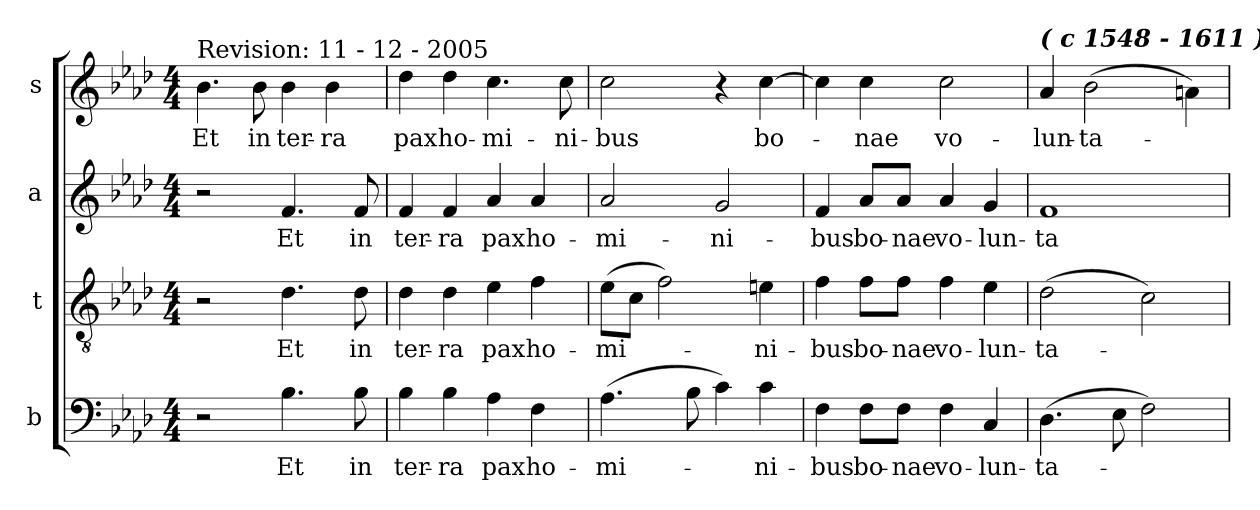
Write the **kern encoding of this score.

**kern	**text	**kern	**text	**kern	**text	**kern	**text
*part4	*part4	*part3	*part3	*part2	*part2	*part1	*part1
*staff4	*staff4	*staff3	*staff3	*staff2	*staff2	*staff1	*staff1
*I"b	*	*I"t	*	*I"a	*	*I"s	*
!!LO:PB:g=z
*clefF4	*	*clefGv2	*	*clefG2	*	*clefG2	*
*	*	*ITrd7c12	*	*	*	*	*
*k[b-e-a-d-]	*	*k[b-e-a-d-]	*	*k[b-e-a-d-]	*	*k[b-e-a-d-]	*
*f:	*	*f:	*	*f:	*	*f:	*
*M4/4	*	*M4/4	*	*M4/4	*	*M4/4	*
*MM120	*	*MM120	*	*MM120	*	*MM120	*
=1	=1	=1	=1	=1	=1	=1	=1
!	!	!	!	!	!	!LO:TX:a:t=Revision&colon;  11 - 12 - 2005	!
!	!	!	!	!	!	!	!LO:LY:b:color=#000000
2r	.	2r	.	2r	.	4.b-i\	Et
!	!	!	!	!	!	!	!LO:LY:b:color=#000000
.	.	.	.	.	.	8b-i\	in
!	!LO:LY:b:color=#000000	!	!	!	!	!	!
!	!	!	!LO:LY:b:color=#000000	!	!	!	!
!	!	!	!	!	!LO:LY:b:color=#000000	!	!
!	!	!	!	!	!	!	!LO:LY:b:color=#000000
4.B-i\	Et	4.D-i\	Et	4.fi/	Et	4b-i\	ter-
!	!	!	!	!	!	!	!LO:LY:b:color=#000000
.	.	.	.	.	.	4b-i\	-ra
!	!LO:LY:b:color=#000000	!	!	!	!	!	!
!	!	!	!LO:LY:b:color=#000000	!	!	!	!
!	!	!	!	!	!LO:LY:b:color=#000000	!	!
8B-i\	in	8D-i\	in	8fi/	in	.	.
=2	=2	=2	=2	=2	=2	=2	=2
!	!LO:LY:b:color=#000000	!	!	!	!	!	!
!	!	!	!LO:LY:b:color=#000000	!	!	!	!
!	!	!	!	!	!LO:LY:b:color=#000000	!	!
!	!	!	!	!	!	!	!LO:LY:b:color=#000000
4B-i\	ter-	4D-i\	ter-	4fi/	ter-	4dd-i\	pax
!	!LO:LY:b:color=#000000	!	!	!	!	!	!
!	!	!	!LO:LY:b:color=#000000	!	!	!	!
!	!	!	!	!	!LO:LY:b:color=#000000	!	!
!	!	!	!	!	!	!	!LO:LY:b:color=#000000
4B-i\	-ra	4D-i\	-ra	4fi/	-ra	4dd-i\	ho-
!	!LO:LY:b:color=#000000	!	!	!	!	!	!
!	!	!	!LO:LY:b:color=#000000	!	!	!	!
!	!	!	!	!	!LO:LY:b:color=#000000	!	!
!	!	!	!	!	!	!	!LO:LY:b:color=#000000
4A-i\	pax	4E-i\	pax	4a-i/	pax	4.cci\	-mi-
!	!LO:LY:b:color=#000000	!	!	!	!	!	!
!	!	!	!LO:LY:b:color=#000000	!	!	!	!
!	!	!	!	!	!LO:LY:b:color=#000000	!	!
4Fi\	ho-	4Fi\	ho-	4a-i/	ho-	.	.
!	!	!	!	!	!	!	!LO:LY:b:color=#000000
.	.	.	.	.	.	8cci\	-ni-
=3	=3	=3	=3	=3	=3	=3	=3
!	!LO:LY:b:color=#000000	!	!	!	!	!	!
!	!	!	!LO:LY:b:color=#000000	!	!	!	!
!	!	!	!	!	!LO:LY:b:color=#000000	!	!
!	!	!	!	!	!	!	!LO:LY:b:color=#000000
(4.A-i\	-mi-	(8E-i\L	-mi-	2a-i/	-mi-	2cci\	-bus
.	.	8Ci\J	.	.	.	.	.
.	.	2Fi\)	.	.	.	.	.
8B-i\	.	.	.	.	.	.	.
!	!	!	!	!	!LO:LY:b:color=#000000	!	!
4ci\)	.	.	.	2gi/	-ni-	4r	.
!	!LO:LY:b:color=#000000	!	!	!	!	!	!
!	!	!	!LO:LY:b:color=#000000	!	!	!	!
!	!	!	!	!	!	!	!LO:LY:b:color=#000000
4ci\	-ni-	4Eni\	-ni-	.	.	[4cci\	bo-
=4	=4	=4	=4	=4	=4	=4	=4
!	!LO:LY:b:color=#000000	!	!	!	!	!	!
!	!	!	!LO:LY:b:color=#000000	!	!	!	!
!	!	!	!	!	!LO:LY:b:color=#000000	!	!
4Fi\	-bus	4Fi\	-bus	4fi/	-bus	4cci\]	.
!	!LO:LY:b:color=#000000	!	!	!	!	!	!
!	!	!	!LO:LY:b:color=#000000	!	!	!	!
!	!	!	!	!	!LO:LY:b:color=#000000	!	!
!	!	!	!	!	!	!	!LO:LY:b:color=#000000
8Fi\L	bo-	8Fi\L	bo-	8a-i/L	bo-	4cci\	-nae
!	!LO:LY:b:color=#000000	!	!	!	!	!	!
!	!	!	!LO:LY:b:color=#000000	!	!	!	!
!	!	!	!	!	!LO:LY:b:color=#000000	!	!
8Fi\J	-nae	8Fi\J	-nae	8a-i/J	-nae	.	.
!	!LO:LY:b:color=#000000	!	!	!	!	!	!
!	!	!	!LO:LY:b:color=#000000	!	!	!	!
!	!	!	!	!	!LO:LY:b:color=#000000	!	!
!	!	!	!	!	!	!	!LO:LY:b:color=#000000
4Fi\	vo-	4Fi\	vo-	4a-i/	vo-	2cci\	vo-
!	!LO:LY:b:color=#000000	!	!	!	!	!	!
!	!	!	!LO:LY:b:color=#000000	!	!	!	!
!	!	!	!	!	!LO:LY:b:color=#000000	!	!
4Ci/	-lun-	4E-i\	-lun-	4gi/	-lun-	.	.
=5	=5	=5	=5	=5	=5	=5	=5
!	!LO:LY:b:color=#000000	!	!	!	!	!	!
!	!	!	!LO:LY:b:color=#000000	!	!	!	!
!	!	!	!	!	!LO:LY:b:color=#000000	!	!
!	!	!	!	!	!	!LO:TX:a:Bi:t=( c 1548 - 1611 )	!
!	!	!	!	!	!	!	!LO:LY:b:color=#000000
(4.D-i\	-ta-	(2D-i\	-ta-	1fi	-ta-	4a-i/	-lun-
!	!	!	!	!	!	!	!LO:LY:b:color=#000000
.	.	.	.	.	.	(2b-i\	-ta-
8E-i\	.	.	.	.	.	.	.
2Fi\)	.	2Ci\)	.	.	.	.	.
.	.	.	.	.	.	4ani\)	.
=	=	=	=	=	=	=	=
*-	*-	*-	*-	*-	*-	*-	*-
